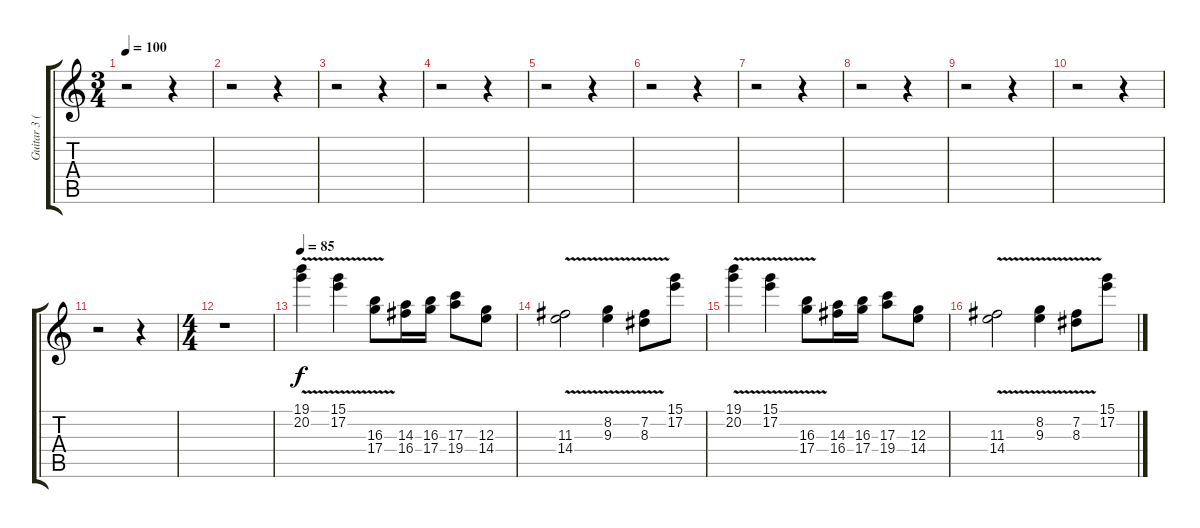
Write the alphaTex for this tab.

\track ("Guitar 3 (fills)" "Guitar 3 (") {instrument overdrivenguitar}
\staff {score tabs}
\tuning (E4 B3 G3 D3 A2 E2) {hide}
\ts (3 4)
\tempo 100
\clef g2
\ks c
r.2{dy f} r.4 |
r.2 r.4 |
r.2 r.4 |
r.2 r.4 |
r.2 r.4 |
r.2 r.4 |
r.2 r.4 |
r.2 r.4 |
r.2 r.4 |
r.2 r.4 |
r.2 r.4 |
\ts (4 4)
r.1 |
\tempo 85
(19.1{v} 20.2{v}).4 (15.1{v} 17.2{v}).4 (16.3{v} 17.4{v}).8 (14.3 16.4).16 (16.3 17.4).16 (17.3 19.4).8 (12.3 14.4).8 |
(11.3{v} 14.4).2 (8.2{v} 9.3{v}).4 (7.2{v} 8.3{v}).8 (15.1 17.2).8 |
(19.1{v} 20.2{v}).4 (15.1{v} 17.2{v}).4 (16.3{v} 17.4{v}).8 (14.3 16.4).16 (16.3 17.4).16 (17.3 19.4).8 (12.3 14.4).8 |
(11.3{v} 14.4).2 (8.2{v} 9.3{v}).4 (7.2{v} 8.3{v}).8 (15.1 17.2).8
